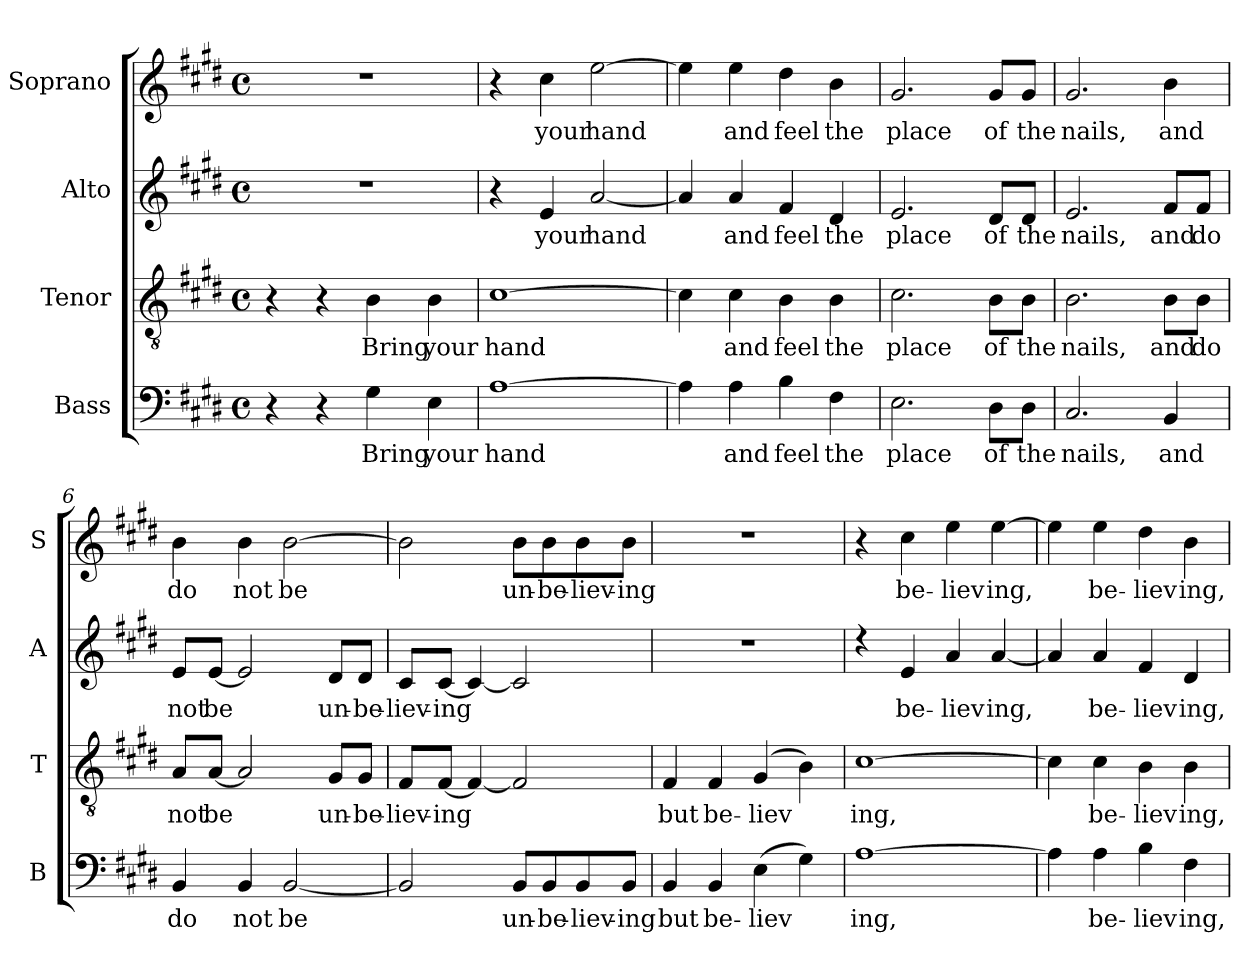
**kern	**text	**kern	**text	**kern	**text	**kern	**text
*part4	*part4	*part3	*part3	*part2	*part2	*part1	*part1
*staff4	*staff4	*staff3	*staff3	*staff2	*staff2	*staff1	*staff1
*I"Bass	*	*I"Tenor	*	*I"Alto	*	*I"Soprano	*
*I'B	*	*I'T	*	*I'A	*	*I'S	*
*clefF4	*	*clefGv2	*	*clefG2	*	*clefG2	*
*k[f#c#g#d#]	*	*k[f#c#g#d#]	*	*k[f#c#g#d#]	*	*k[f#c#g#d#]	*
*E:	*	*E:	*	*E:	*	*E:	*
*M4/4	*	*M4/4	*	*M4/4	*	*M4/4	*
*met(c)	*	*met(c)	*	*met(c)	*	*met(c)	*
=1	=1	=1	=1	=1	=1	=1	=1
4r	.	4r	.	1r	.	1r	.
4r	.	4r	.	.	.	.	.
!	!LO:LY:b	!	!LO:LY:b	!	!	!	!
4G#\	Bring	4B\	Bring	.	.	.	.
!	!LO:LY:b	!	!LO:LY:b	!	!	!	!
4E\	your	4B\	your	.	.	.	.
=2	=2	=2	=2	=2	=2	=2	=2
!	!LO:LY:b	!	!LO:LY:b	!	!	!	!
[>1A	hand	[>1c#	hand	4r	.	4ra	.
!	!	!	!	!	!LO:LY:b	!	!LO:LY:b
.	.	.	.	4e/	your	4cc#\	your
!	!	!	!	!	!LO:LY:b	!	!LO:LY:b
.	.	.	.	[<2a/	hand	[>2ee\	hand
=3	=3	=3	=3	=3	=3	=3	=3
4A\]	.	4c#\]	.	4a/]	.	4ee\]	.
!	!LO:LY:b	!	!LO:LY:b	!	!LO:LY:b	!	!LO:LY:b
4A\	and	4c#\	and	4a/	and	4ee\	and
!	!LO:LY:b	!	!LO:LY:b	!	!LO:LY:b	!	!LO:LY:b
4B\	feel	4B\	feel	4f#/	feel	4dd#\	feel
!	!LO:LY:b	!	!LO:LY:b	!	!LO:LY:b	!	!LO:LY:b
4F#\	the	4B\	the	4d#/	the	4b\	the
=4	=4	=4	=4	=4	=4	=4	=4
!	!LO:LY:b	!	!LO:LY:b	!	!LO:LY:b	!	!LO:LY:b
2.E\	place	2.c#\	place	2.e/	place	2.g#/	place
!	!LO:LY:b	!	!LO:LY:b	!	!LO:LY:b	!	!LO:LY:b
8D#\L	of	8B\L	of	8d#/L	of	8g#/L	of
!	!LO:LY:b	!	!LO:LY:b	!	!LO:LY:b	!	!LO:LY:b
8D#\J	the	8B\J	the	8d#/J	the	8g#/J	the
!!LO:LB:g=z
=5	=5	=5	=5	=5	=5	=5	=5
!	!LO:LY:b	!	!LO:LY:b	!	!LO:LY:b	!	!LO:LY:b
2.C#/	nails,	2.B\	nails,	2.e/	nails,	2.g#/	nails,
!	!LO:LY:b	!	!LO:LY:b	!	!LO:LY:b	!	!LO:LY:b
4BB/	and	8B\L	and	8f#/L	and	4b\	and
!	!	!	!LO:LY:b	!	!LO:LY:b	!	!
.	.	8B\J	do	8f#/J	do	.	.
=6	=6	=6	=6	=6	=6	=6	=6
!	!LO:LY:b	!	!LO:LY:b	!	!LO:LY:b	!	!LO:LY:b
4BB/	do	8A/L	not	8e/L	not	4b\	do
!	!	!	!LO:LY:b	!	!LO:LY:b	!	!
.	.	[<8A/J	be	[<8e/J	be	.	.
!	!LO:LY:b	!	!	!	!	!	!LO:LY:b
4BB/	not	2A/]	.	2e/]	.	4b\	not
!	!LO:LY:b	!	!	!	!	!	!LO:LY:b
[<2BB/	be	.	.	.	.	[>2b\	be
!	!	!	!LO:LY:b	!	!LO:LY:b	!	!
.	.	8G#/L	un-	8d#/L	un-	.	.
!	!	!	!LO:LY:b	!	!LO:LY:b	!	!
.	.	8G#/J	-be-	8d#/J	-be-	.	.
=7	=7	=7	=7	=7	=7	=7	=7
!	!	!	!LO:LY:b	!	!LO:LY:b	!	!
2BB/]	.	8F#/L	-liev-	8c#/L	-liev-	2b\]	.
!	!	!	!LO:LY:b:rj	!	!LO:LY:b:rj	!	!
.	.	[<8F#/J	-ing	[<8c#/J	-ing	.	.
.	.	4F#/_	.	4c#/_	.	.	.
!	!LO:LY:b	!	!	!	!	!	!LO:LY:b
8BB/L	un-	2F#/]	.	2c#/]	.	8b\L	un-
!	!LO:LY:b	!	!	!	!	!	!LO:LY:b
8BB/	-be-	.	.	.	.	8b\	-be-
!	!LO:LY:b	!	!	!	!	!	!LO:LY:b
8BB/	-liev-	.	.	.	.	8b\	-liev-
!	!LO:LY:b:rj	!	!	!	!	!	!LO:LY:b:rj
8BB/J	-ing	.	.	.	.	8b\J	-ing
=8	=8	=8	=8	=8	=8	=8	=8
!	!LO:LY:b	!	!LO:LY:b	!	!	!	!
4BB/	but	4F#/	but	1r	.	1r	.
!	!LO:LY:b	!	!LO:LY:b	!	!	!	!
4BB/	be-	4F#/	be-	.	.	.	.
!	!LO:LY:b	!	!LO:LY:b	!	!	!	!
(>4E\	-liev	(4G#/	-liev	.	.	.	.
4G#\)	.	4B\)	.	.	.	.	.
!!LO:PB:g=z
=9	=9	=9	=9	=9	=9	=9	=9
!	!LO:LY:b	!	!LO:LY:b	!	!	!	!
[>1A	ing,	[>1c#	ing,	4rcc	.	4r	.
!	!	!	!	!	!LO:LY:b	!	!LO:LY:b
.	.	.	.	4e/	be-	4cc#\	be-
!	!	!	!	!	!LO:LY:b	!	!LO:LY:b
.	.	.	.	4a/	-liev	4ee\	-liev
!	!	!	!	!	!LO:LY:b	!	!LO:LY:b
.	.	.	.	[<4a/	ing,	[>4ee\	ing,
=10	=10	=10	=10	=10	=10	=10	=10
4A\]	.	4c#\]	.	4a/]	.	4ee\]	.
!	!LO:LY:b	!	!LO:LY:b	!	!LO:LY:b	!	!LO:LY:b
4A\	be-	4c#\	be-	4a/	be-	4ee\	be-
!	!LO:LY:b	!	!LO:LY:b	!	!LO:LY:b	!	!LO:LY:b
4B\	-liev	4B\	-liev	4f#/	-liev	4dd#\	-liev
!	!LO:LY:b	!	!LO:LY:b	!	!LO:LY:b	!	!LO:LY:b
4F#\	ing,	4B\	ing,	4d#/	ing,	4b\	ing,
=	=	=	=	=	=	=	=
*-	*-	*-	*-	*-	*-	*-	*-
